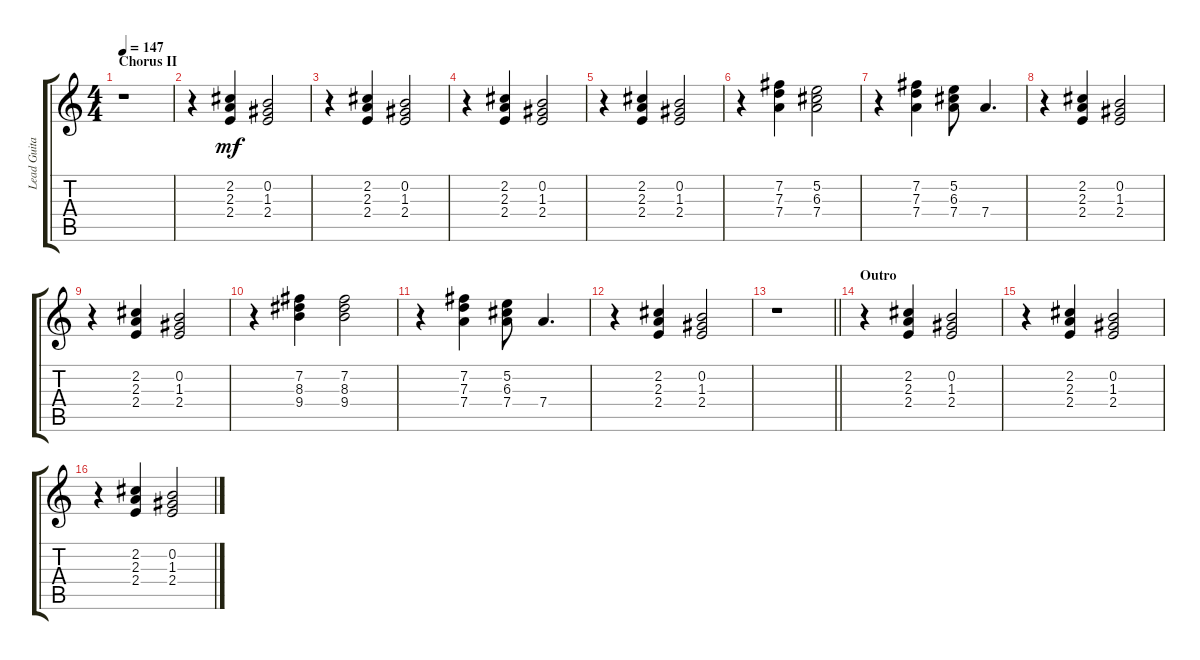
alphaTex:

\track ("Lead Guitar" "Lead Guita") {instrument electricguitarclean}
\staff {score tabs}
\tuning (E4 B3 G3 D3 A2 E2) {hide}
\ts (4 4)
\section ("" "Chorus II")
\tempo 147
\clef g2
\ks c
r.1{dy mf} |
r.4 (2.2 2.3 2.4).4 (0.2 1.3 2.4).2 |
r.4 (2.2 2.3 2.4).4 (0.2 1.3 2.4).2 |
r.4 (2.2 2.3 2.4).4 (0.2 1.3 2.4).2 |
r.4 (2.2 2.3 2.4).4 (0.2 1.3 2.4).2 |
r.4 (7.2 7.3 7.4).4 (5.2 6.3 7.4).2 |
r.4 (7.2 7.3 7.4).4 (5.2 6.3 7.4).8 7.4.4{d} |
r.4 (2.2 2.3 2.4).4 (0.2 1.3 2.4).2 |
r.4 (2.2 2.3 2.4).4 (0.2 1.3 2.4).2 |
r.4 (7.2 8.3 9.4).4 (7.2 8.3 9.4).2 |
r.4 (7.2 7.3 7.4).4 (5.2 6.3 7.4).8 7.4.4{d} |
r.4 (2.2 2.3 2.4).4 (0.2 1.3 2.4).2 |
\barLineRight lightlight
r.1 |
\section ("" "Outro")
r.4 (2.2 2.3 2.4).4 (0.2 1.3 2.4).2 |
r.4 (2.2 2.3 2.4).4 (0.2 1.3 2.4).2 |
r.4 (2.2 2.3 2.4).4 (0.2 1.3 2.4).2
